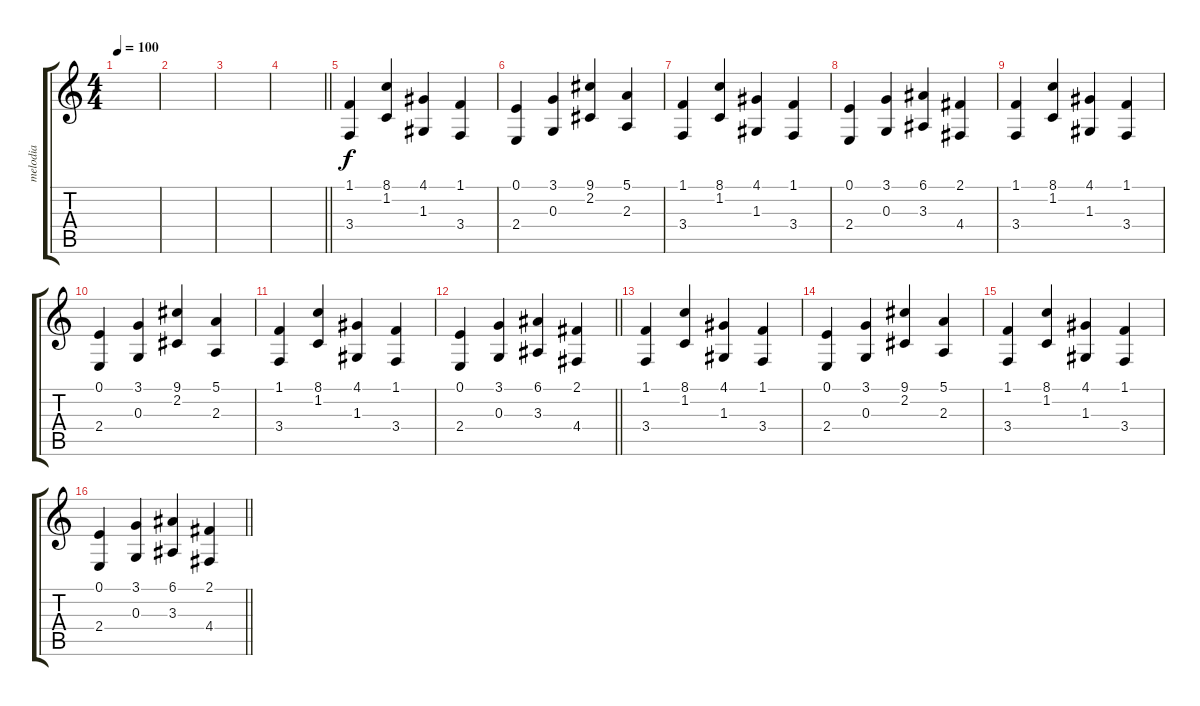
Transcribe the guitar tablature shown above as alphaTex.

\track ("melodia" "melodia") {instrument tremolostrings}
\staff {score tabs}
\tuning (E4 B3 G3 D3 A2 E2) {hide}
\ts (4 4)
\tempo 100
\clef g2
\ks c
|
|
|
\barLineRight lightlight
|
(1.1 3.4).4 (8.1 1.2).4 (4.1 1.3).4 (1.1 3.4).4 |
(0.1 2.4).4 (3.1 0.3).4 (9.1 2.2).4 (5.1 2.3).4 |
(1.1 3.4).4 (8.1 1.2).4 (4.1 1.3).4 (1.1 3.4).4 |
(0.1 2.4).4 (3.1 0.3).4 (6.1 3.3).4 (2.1 4.4).4 |
(1.1 3.4).4 (8.1 1.2).4 (4.1 1.3).4 (1.1 3.4).4 |
(0.1 2.4).4 (3.1 0.3).4 (9.1 2.2).4 (5.1 2.3).4 |
(1.1 3.4).4 (8.1 1.2).4 (4.1 1.3).4 (1.1 3.4).4 |
\barLineRight lightlight
(0.1 2.4).4 (3.1 0.3).4 (6.1 3.3).4 (2.1 4.4).4 |
(1.1 3.4).4 (8.1 1.2).4 (4.1 1.3).4 (1.1 3.4).4 |
(0.1 2.4).4 (3.1 0.3).4 (9.1 2.2).4 (5.1 2.3).4 |
(1.1 3.4).4 (8.1 1.2).4 (4.1 1.3).4 (1.1 3.4).4 |
\barLineRight lightlight
(0.1 2.4).4 (3.1 0.3).4 (6.1 3.3).4 (2.1 4.4).4
